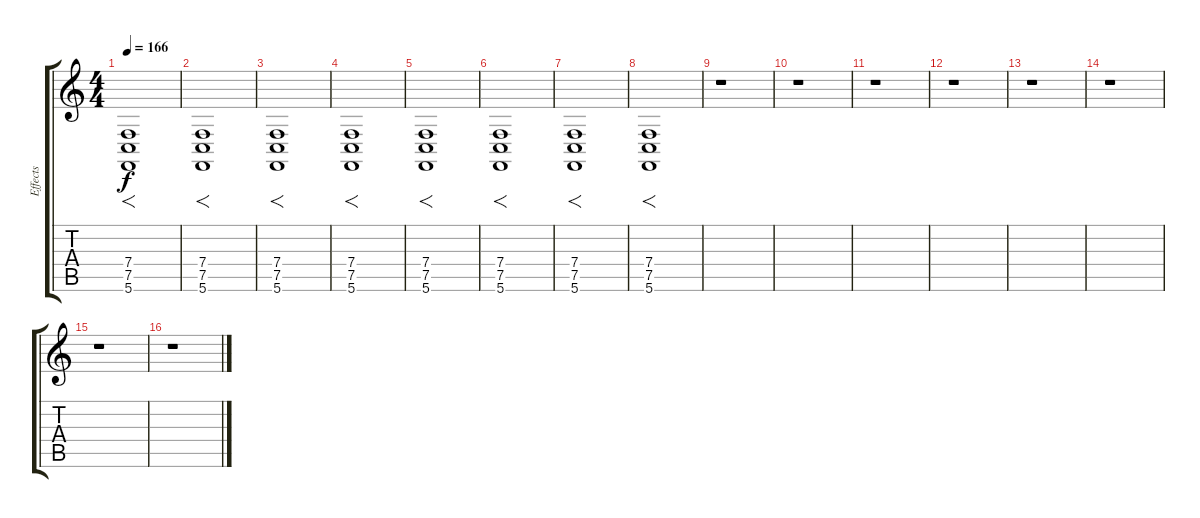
\track ("Effects" "Effects") {instrument fx5brightness}
\staff {score tabs}
\tuning (C4 G3 Eb3 Bb2 F2 C2) {hide}
\ts (4 4)
\tempo 166
\clef g2
\ks c
(7.4 7.5 5.6).1{f dy f instrument seashore} |
(7.4 7.5 5.6).1{f} |
(7.4 7.5 5.6).1{f} |
(7.4 7.5 5.6).1{f} |
(7.4 7.5 5.6).1{f} |
(7.4 7.5 5.6).1{f} |
(7.4 7.5 5.6).1{f} |
(7.4 7.5 5.6).1{f} |
r.1 |
r.1 |
r.1 |
r.1 |
r.1 |
r.1 |
r.1 |
r.1
